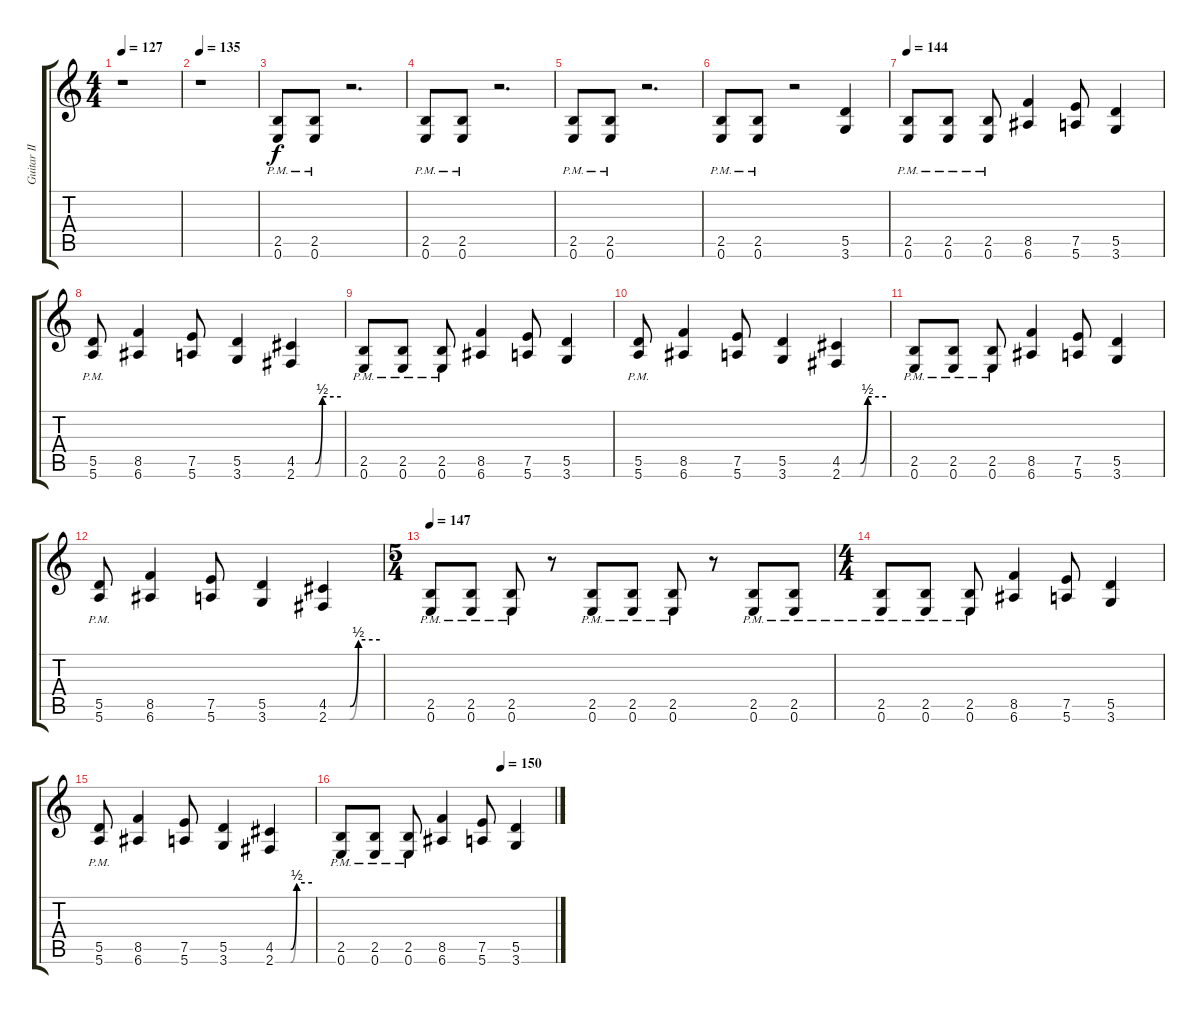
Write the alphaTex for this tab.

\track ("Guitar II" "Guitar II") {instrument overdrivenguitar}
\staff {score tabs}
\tuning (E4 B3 G3 D3 A2 E2) {hide}
\ts (4 4)
\tempo 127
\clef g2
\ks c
r.1{dy f} |
\tempo 135
r.1 |
(2.5{pm} 0.6{pm}).8 (2.5{pm} 0.6{pm}).8 r.2{d} |
(2.5{pm} 0.6{pm}).8 (2.5{pm} 0.6{pm}).8 r.2{d} |
(2.5{pm} 0.6{pm}).8 (2.5{pm} 0.6{pm}).8 r.2{d} |
(2.5{pm} 0.6{pm}).8 (2.5{pm} 0.6{pm}).8 r.2 (5.5 3.6).4 |
\tempo 144
(2.5{pm} 0.6{pm}).8 (2.5{pm} 0.6{pm}).8 (2.5{pm} 0.6{pm}).8 (8.5 6.6).4 (7.5 5.6).8 (5.5 3.6).4 |
(5.5{pm} 5.6{pm}).8 (8.5 6.6).4 (7.5 5.6).8 (5.5 3.6).4 (4.5{be (custom 0 0 25 0 35 2 60 2)} 2.6{be (custom 0 0 25 0 35 2 60 2)}).4 |
(2.5{pm} 0.6{pm}).8 (2.5{pm} 0.6{pm}).8 (2.5{pm} 0.6{pm}).8 (8.5 6.6).4 (7.5 5.6).8 (5.5 3.6).4 |
(5.5{pm} 5.6{pm}).8 (8.5 6.6).4 (7.5 5.6).8 (5.5 3.6).4 (4.5{be (custom 0 0 25 0 35 2 60 2)} 2.6{be (custom 0 0 25 0 35 2 60 2)}).4 |
(2.5{pm} 0.6{pm}).8 (2.5{pm} 0.6{pm}).8 (2.5{pm} 0.6{pm}).8 (8.5 6.6).4 (7.5 5.6).8 (5.5 3.6).4 |
(5.5{pm} 5.6{pm}).8 (8.5 6.6).4 (7.5 5.6).8 (5.5 3.6).4 (4.5{be (custom 0 0 25 0 35 2 60 2)} 2.6{be (custom 0 0 25 0 35 2 60 2)}).4 |
\ts (5 4)
\tempo 147
(2.5{pm} 0.6{pm}).8 (2.5{pm} 0.6{pm}).8 (2.5{pm} 0.6{pm}).8 r.8 (2.5{pm} 0.6{pm}).8 (2.5{pm} 0.6{pm}).8 (2.5{pm} 0.6{pm}).8 r.8 (2.5{pm} 0.6{pm}).8 (2.5{pm} 0.6{pm}).8 |
\ts (4 4)
(2.5{pm} 0.6{pm}).8 (2.5{pm} 0.6{pm}).8 (2.5{pm} 0.6{pm}).8 (8.5 6.6).4 (7.5 5.6).8 (5.5 3.6).4 |
(5.5{pm} 5.6{pm}).8 (8.5 6.6).4 (7.5 5.6).8 (5.5 3.6).4 (4.5{be (custom 0 0 25 0 35 2 60 2)} 2.6{be (custom 0 0 25 0 35 2 60 2)}).4 |
\tempo (150 0.75)
(2.5{pm} 0.6{pm}).8 (2.5{pm} 0.6{pm}).8 (2.5{pm} 0.6{pm}).8 (8.5 6.6).4 (7.5 5.6).8 (5.5 3.6).4
